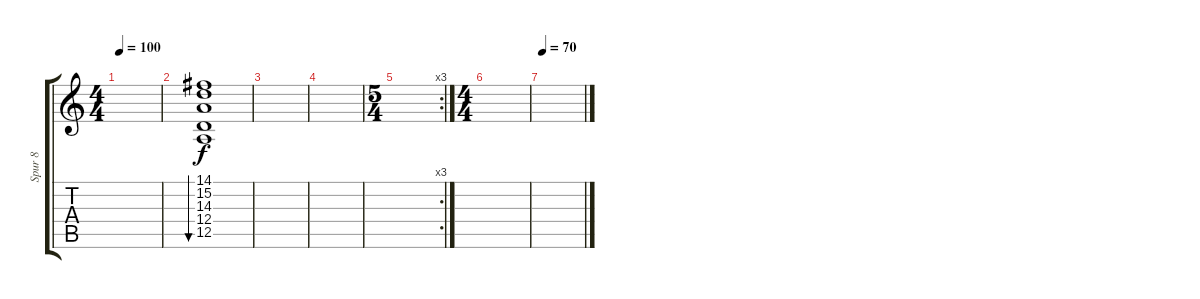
\track ("Spur 8" "Spur 8") {instrument glockenspiel}
\staff {score tabs}
\tuning (E4 B3 G3 D3 A2 E2) {hide}
\ts (4 4)
\tempo 100
\clef g2
\ks c
|
(14.1 15.2 14.3 12.4 12.5).1{bu 480} |
|
|
\rc 3
\ts (5 4)
|
\ts (4 4)
|
\tempo 70
